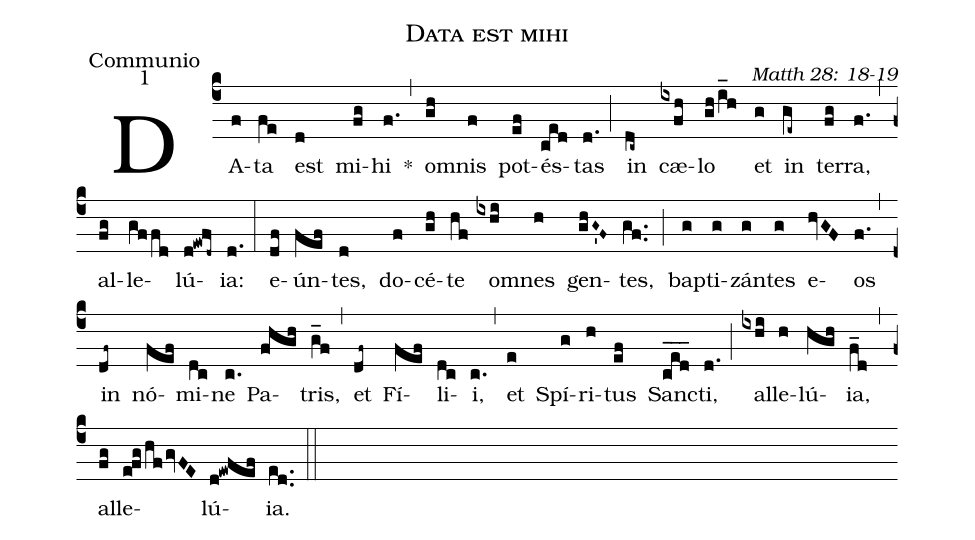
name: Data est mihi;
office-part: Communio;
mode: 1;
commentary: Matth 28: 18-19;
%%
(c4) DA(f)ta(fe) est(d) mi(fg)hi(f.) *(,) om(gh)nis(f) pot(ef)és(ced)tas(d.) (;) in(dc~) cæ(ixfh)lo(gh/i_h) et(g) in(ge~) ter(fg)ra,(f.) (,) al(fg)le(gffd)lú(d!ewfd~)ia:(d.) (:)
e(df)ún(fef)tes,(d) do(f)cé(gh)te(hf) om(ixhi)nes(h) gen(ghG~'F~)tes,(gf..) (;) bap(g)ti(g)zán(g)tes(g) e(hvGF)os(f.) (,) in(df~) nó(fef)mi(dc)ne(c.) Pa(fhgh)tris,(g_f) (,) et(df~) Fí(fef)li(dc)i,(c.) (,) et(e) Spí(g)ri(h)tus(ef) Sanc(c_e_d_)ti,(d.) (;) al(ixhi)le(h)lú(hgh)ia,(f_d) (,) al(fg)le(e!fg/hf/gvFE)lú(d!ewfef)ia.(ed..) (::)
